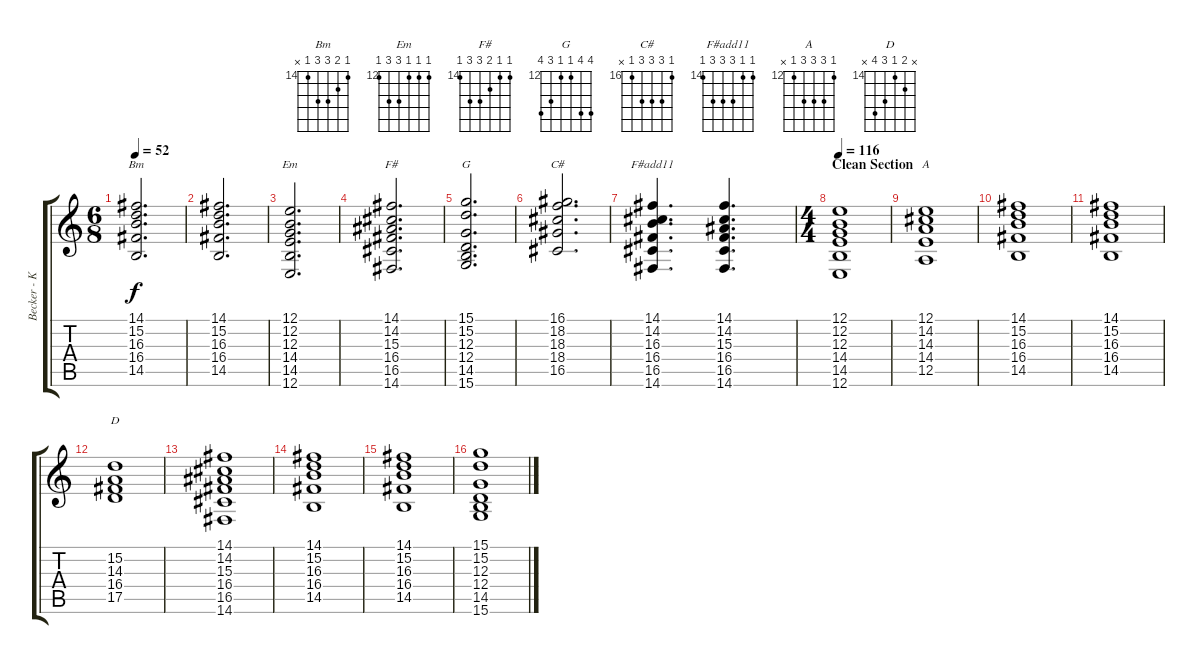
\track ("Becker - Keyboard" "Becker - K") {instrument pad2warm}
\staff {score tabs}
\tuning (E4 B3 G3 D3 A2 E2) {hide}
\chord ("Bm" 14 15 16 16 14 x) {firstfret 14}
\chord ("Em" 12 12 12 14 14 12) {firstfret 12}
\chord ("F#" 14 14 15 16 16 14) {firstfret 14}
\chord ("G" 15 15 12 12 14 15) {firstfret 12}
\chord ("C#" 16 18 18 18 16 x) {firstfret 16}
\chord ("F#add11" 14 14 16 16 16 14) {firstfret 14}
\chord ("A" 12 14 14 14 12 x) {firstfret 12}
\chord ("D" x 15 14 16 17 x) {firstfret 14}
\ts (6 8)
\tempo 52
\clef g2
\ks c
(14.1 15.2 16.3 16.4 14.5).2{d ch "Bm" dy f} |
(14.1 15.2 16.3 16.4 14.5).2{d} |
(12.1 12.2 12.3 14.4 14.5 12.6).2{d ch "Em"} |
(14.1 14.2 15.3 16.4 16.5 14.6).2{d ch "F#"} |
(15.1 15.2 12.3 12.4 14.5 15.6).2{d ch "G"} |
(16.1 18.2 18.3 18.4 16.5).2{d ch "C#"} |
(14.1 14.2 16.3 16.4 16.5 14.6).4{d ch "F#add11"} (14.1 14.2 15.3 16.4 16.5 14.6).4{d} |
\ts (4 4)
\section ("" "Clean Section ")
\tempo 116
(12.1 12.2 12.3 14.4 14.5 12.6).1 |
(12.1 14.2 14.3 14.4 12.5).1{ch "A"} |
(14.1 15.2 16.3 16.4 14.5).1 |
(14.1 15.2 16.3 16.4 14.5).1 |
(15.2 14.3 16.4 17.5).1{ch "D"} |
(14.1 14.2 15.3 16.4 16.5 14.6).1 |
(14.1 15.2 16.3 16.4 14.5).1 |
(14.1 15.2 16.3 16.4 14.5).1 |
(15.1 15.2 12.3 12.4 14.5 15.6).1
